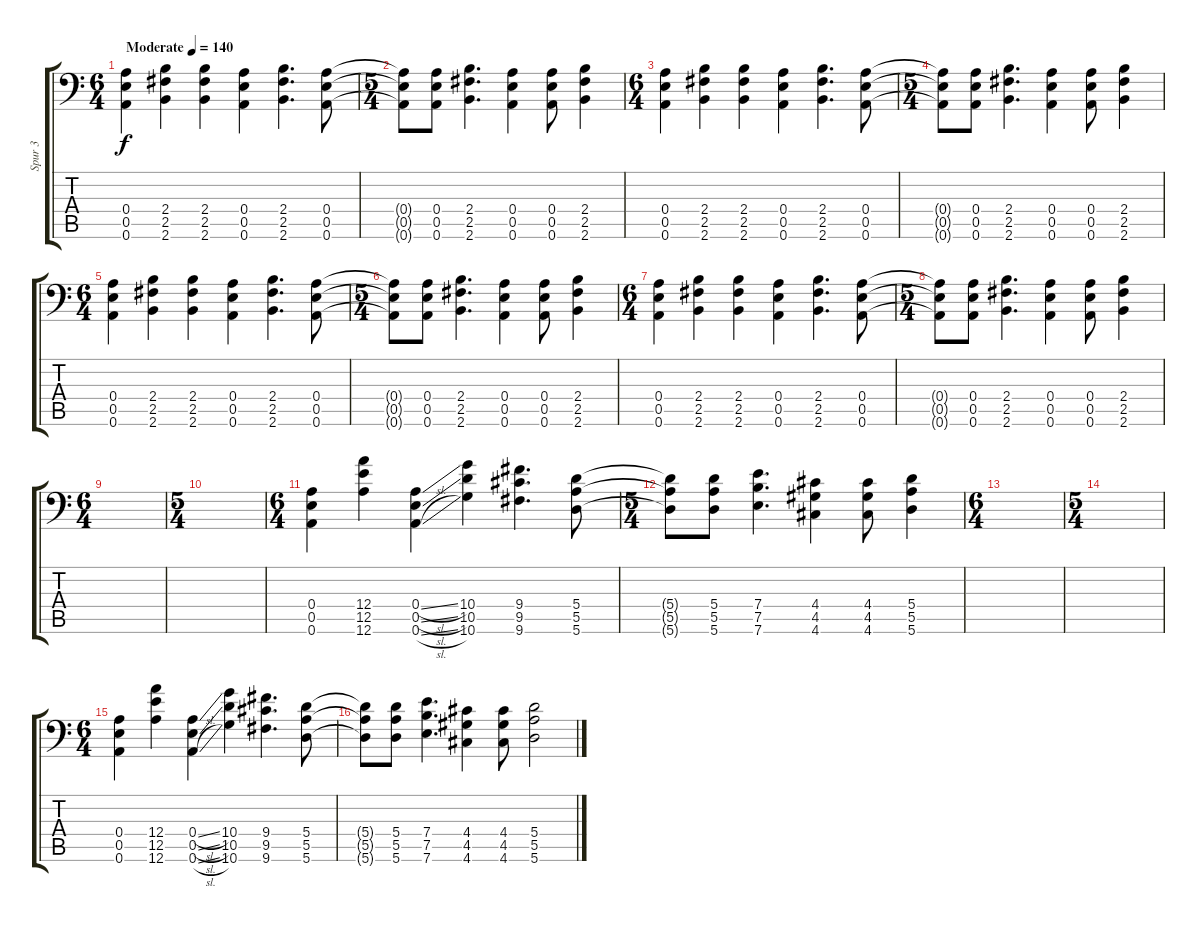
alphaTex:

\track ("Spur 3" "Spur 3") {instrument overdrivenguitar}
\staff {score tabs}
\tuning (B3 Gb3 D3 A2 E2 A1) {hide}
\ts (6 4)
\tempo (140 "Moderate")
\clef f4
\ks c
(0.4 0.5 0.6).4{dy f instrument overdrivenguitar} (2.4 2.5 2.6).4 (2.4 2.5 2.6).4 (0.4 0.5 0.6).4 (2.4 2.5 2.6).4{d} (0.4 0.5 0.6).8 |
\ts (5 4)
(0.4{t} 0.5{t} 0.6{t}).8 (0.4 0.5 0.6).8 (2.4 2.5 2.6).4{d} (0.4 0.5 0.6).4 (0.4 0.5 0.6).8 (2.4 2.5 2.6).4 |
\ts (6 4)
(0.4 0.5 0.6).4 (2.4 2.5 2.6).4 (2.4 2.5 2.6).4 (0.4 0.5 0.6).4 (2.4 2.5 2.6).4{d} (0.4 0.5 0.6).8 |
\ts (5 4)
(0.4{t} 0.5{t} 0.6{t}).8 (0.4 0.5 0.6).8 (2.4 2.5 2.6).4{d} (0.4 0.5 0.6).4 (0.4 0.5 0.6).8 (2.4 2.5 2.6).4 |
\ts (6 4)
(0.4 0.5 0.6).4 (2.4 2.5 2.6).4 (2.4 2.5 2.6).4 (0.4 0.5 0.6).4 (2.4 2.5 2.6).4{d} (0.4 0.5 0.6).8 |
\ts (5 4)
(0.4{t} 0.5{t} 0.6{t}).8 (0.4 0.5 0.6).8 (2.4 2.5 2.6).4{d} (0.4 0.5 0.6).4 (0.4 0.5 0.6).8 (2.4 2.5 2.6).4 |
\ts (6 4)
(0.4 0.5 0.6).4 (2.4 2.5 2.6).4 (2.4 2.5 2.6).4 (0.4 0.5 0.6).4 (2.4 2.5 2.6).4{d} (0.4 0.5 0.6).8 |
\ts (5 4)
(0.4{t} 0.5{t} 0.6{t}).8 (0.4 0.5 0.6).8 (2.4 2.5 2.6).4{d} (0.4 0.5 0.6).4 (0.4 0.5 0.6).8 (2.4 2.5 2.6).4 |
\ts (6 4)
|
\ts (5 4)
|
\ts (6 4)
(0.4 0.5 0.6).4 (12.4 12.5 12.6).4 (0.4{sl} 0.5{sl} 0.6{sl}).4 (10.4 10.5 10.6).4 (9.4 9.5 9.6).4{d} (5.4 5.5 5.6).8 |
\ts (5 4)
(5.4{t} 5.5{t} 5.6{t}).8 (5.4 5.5 5.6).8 (7.4 7.5 7.6).4{d} (4.4 4.5 4.6).4 (4.4 4.5 4.6).8 (5.4 5.5 5.6).4 |
\ts (6 4)
|
\ts (5 4)
|
\ts (6 4)
(0.4 0.5 0.6).4 (12.4 12.5 12.6).4 (0.4{sl} 0.5{sl} 0.6{sl}).4 (10.4 10.5 10.6).4 (9.4 9.5 9.6).4{d} (5.4 5.5 5.6).8 |
(5.4{t} 5.5{t} 5.6{t}).8 (5.4 5.5 5.6).8 (7.4 7.5 7.6).4{d} (4.4 4.5 4.6).4 (4.4 4.5 4.6).8 (5.4 5.5 5.6).2
